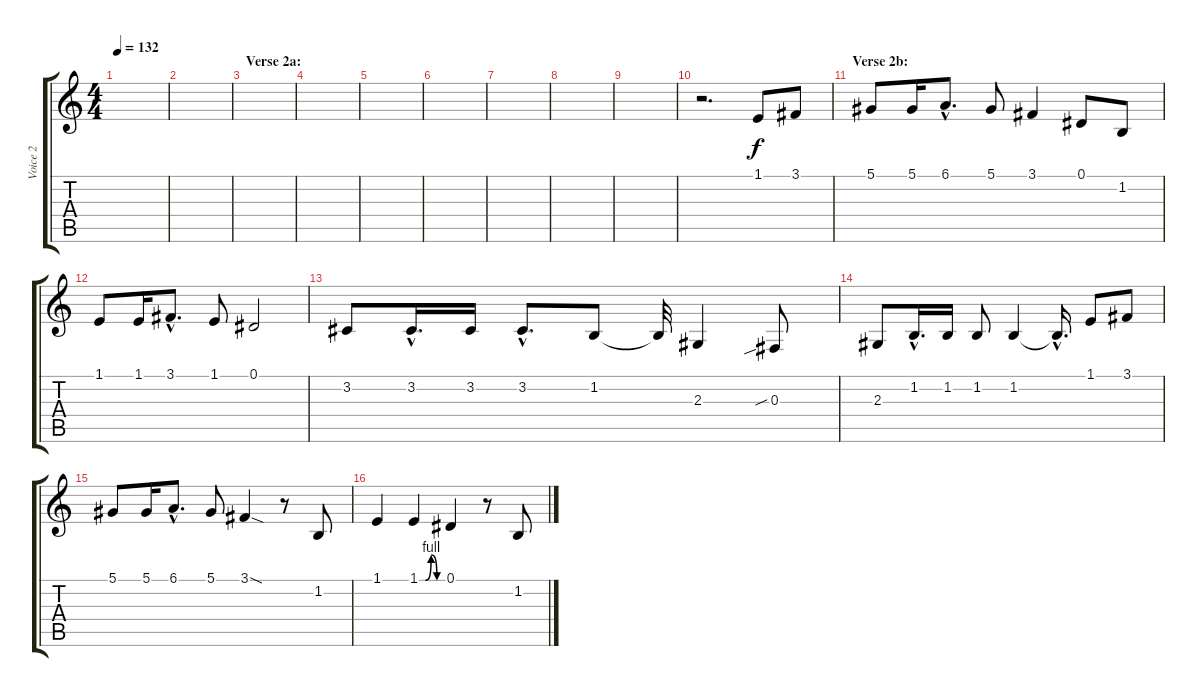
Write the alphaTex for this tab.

\track ("Voice 2" "Voice 2") {instrument lead6voice}
\staff {score tabs}
\tuning (Eb4 Bb3 Gb3 Db3 Ab2 Eb2) {hide}
\ts (4 4)
\tempo 132
\clef g2
\ks c
|
|
\section ("" "Verse 2a:")
|
|
|
|
|
|
|
r.2{d} 1.1.8{dy f} 3.1.8 |
\section ("" "Verse 2b:")
5.1.8 5.1.16 6.1{hac}.8{d} 5.1.8 3.1.4 0.1.8 1.2.8 |
1.1.8 1.1.16 3.1{hac}.8{d} 1.1.8 0.1.2 |
3.2.8 3.2{hac}.16{d} 3.2.16 3.2{hac}.8{d} 1.2.8 1.2{t}.32 2.3.4 0.3{sib}.8 |
2.3.8 1.2{hac}.16{d} 1.2.16 1.2.8 1.2.4 1.2{hac t}.16{d} 1.1.8 3.1.8 |
5.1.8 5.1.16 6.1{hac}.8{d} 5.1.8 3.1{sod}.4 r.8 1.2.8 |
1.1.4 1.1{be (custom 0 0 15 0 30 4 45 0 60 0)}.4 0.1.4 r.8 1.2.8
